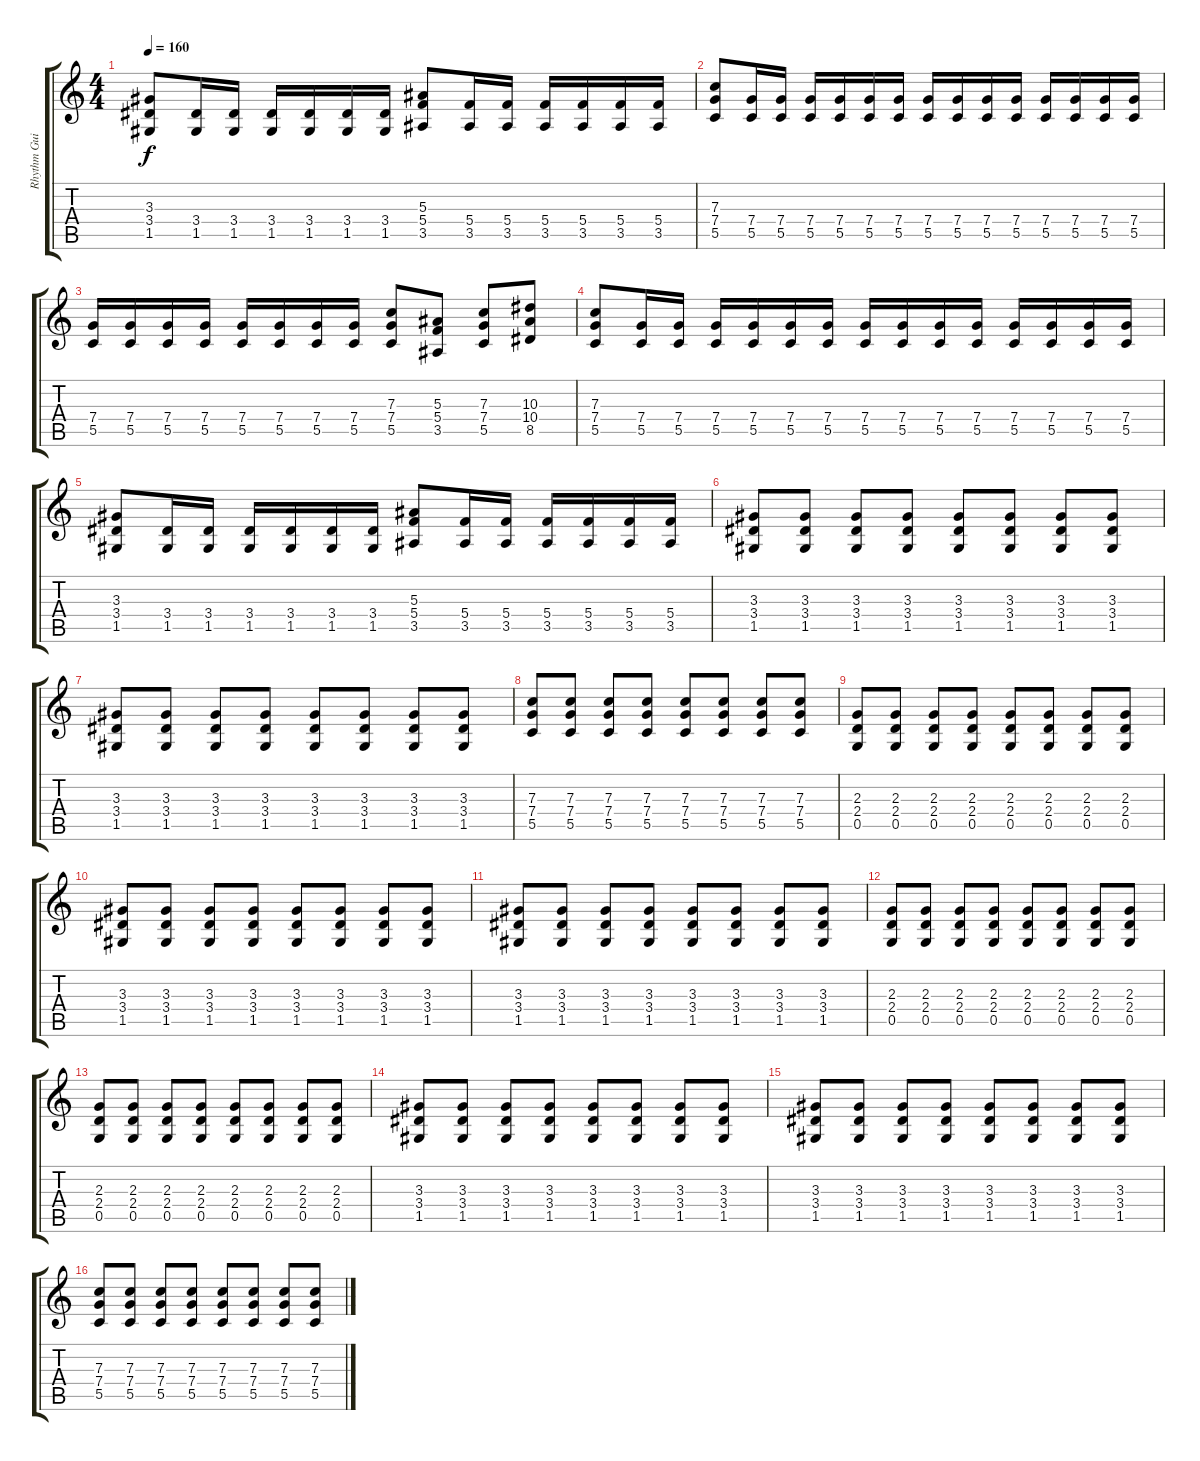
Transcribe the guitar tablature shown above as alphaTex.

\track ("Rhythm Guitar" "Rhythm Gui") {instrument distortionguitar}
\staff {score tabs}
\tuning (D4 A3 F3 C3 G2 C2) {hide}
\ts (4 4)
\tempo 160
\clef g2
\ks c
(3.3 3.4 1.5).8{dy f} (3.4 1.5).16 (3.4 1.5).16 (3.4 1.5).16 (3.4 1.5).16 (3.4 1.5).16 (3.4 1.5).16 (5.3 5.4 3.5).8 (5.4 3.5).16 (5.4 3.5).16 (5.4 3.5).16 (5.4 3.5).16 (5.4 3.5).16 (5.4 3.5).16 |
(7.3 7.4 5.5).8 (7.4 5.5).16 (7.4 5.5).16 (7.4 5.5).16 (7.4 5.5).16 (7.4 5.5).16 (7.4 5.5).16 (7.4 5.5).16 (7.4 5.5).16 (7.4 5.5).16 (7.4 5.5).16 (7.4 5.5).16 (7.4 5.5).16 (7.4 5.5).16 (7.4 5.5).16 |
(7.4 5.5).16 (7.4 5.5).16 (7.4 5.5).16 (7.4 5.5).16 (7.4 5.5).16 (7.4 5.5).16 (7.4 5.5).16 (7.4 5.5).16 (7.3 7.4 5.5).8 (5.3 5.4 3.5).8 (7.3 7.4 5.5).8 (10.3 10.4 8.5).8 |
(7.3 7.4 5.5).8 (7.4 5.5).16 (7.4 5.5).16 (7.4 5.5).16 (7.4 5.5).16 (7.4 5.5).16 (7.4 5.5).16 (7.4 5.5).16 (7.4 5.5).16 (7.4 5.5).16 (7.4 5.5).16 (7.4 5.5).16 (7.4 5.5).16 (7.4 5.5).16 (7.4 5.5).16 |
(3.3 3.4 1.5).8 (3.4 1.5).16 (3.4 1.5).16 (3.4 1.5).16 (3.4 1.5).16 (3.4 1.5).16 (3.4 1.5).16 (5.3 5.4 3.5).8 (5.4 3.5).16 (5.4 3.5).16 (5.4 3.5).16 (5.4 3.5).16 (5.4 3.5).16 (5.4 3.5).16 |
(3.3 3.4 1.5).8 (3.3 3.4 1.5).8 (3.3 3.4 1.5).8 (3.3 3.4 1.5).8 (3.3 3.4 1.5).8 (3.3 3.4 1.5).8 (3.3 3.4 1.5).8 (3.3 3.4 1.5).8 |
(3.3 3.4 1.5).8 (3.3 3.4 1.5).8 (3.3 3.4 1.5).8 (3.3 3.4 1.5).8 (3.3 3.4 1.5).8 (3.3 3.4 1.5).8 (3.3 3.4 1.5).8 (3.3 3.4 1.5).8 |
(7.3 7.4 5.5).8 (7.3 7.4 5.5).8 (7.3 7.4 5.5).8 (7.3 7.4 5.5).8 (7.3 7.4 5.5).8 (7.3 7.4 5.5).8 (7.3 7.4 5.5).8 (7.3 7.4 5.5).8 |
(2.3 2.4 0.5).8 (2.3 2.4 0.5).8 (2.3 2.4 0.5).8 (2.3 2.4 0.5).8 (2.3 2.4 0.5).8 (2.3 2.4 0.5).8 (2.3 2.4 0.5).8 (2.3 2.4 0.5).8 |
(3.3 3.4 1.5).8 (3.3 3.4 1.5).8 (3.3 3.4 1.5).8 (3.3 3.4 1.5).8 (3.3 3.4 1.5).8 (3.3 3.4 1.5).8 (3.3 3.4 1.5).8 (3.3 3.4 1.5).8 |
(3.3 3.4 1.5).8 (3.3 3.4 1.5).8 (3.3 3.4 1.5).8 (3.3 3.4 1.5).8 (3.3 3.4 1.5).8 (3.3 3.4 1.5).8 (3.3 3.4 1.5).8 (3.3 3.4 1.5).8 |
(2.3 2.4 0.5).8 (2.3 2.4 0.5).8 (2.3 2.4 0.5).8 (2.3 2.4 0.5).8 (2.3 2.4 0.5).8 (2.3 2.4 0.5).8 (2.3 2.4 0.5).8 (2.3 2.4 0.5).8 |
(2.3 2.4 0.5).8 (2.3 2.4 0.5).8 (2.3 2.4 0.5).8 (2.3 2.4 0.5).8 (2.3 2.4 0.5).8 (2.3 2.4 0.5).8 (2.3 2.4 0.5).8 (2.3 2.4 0.5).8 |
(3.3 3.4 1.5).8 (3.3 3.4 1.5).8 (3.3 3.4 1.5).8 (3.3 3.4 1.5).8 (3.3 3.4 1.5).8 (3.3 3.4 1.5).8 (3.3 3.4 1.5).8 (3.3 3.4 1.5).8 |
(3.3 3.4 1.5).8 (3.3 3.4 1.5).8 (3.3 3.4 1.5).8 (3.3 3.4 1.5).8 (3.3 3.4 1.5).8 (3.3 3.4 1.5).8 (3.3 3.4 1.5).8 (3.3 3.4 1.5).8 |
(7.3 7.4 5.5).8 (7.3 7.4 5.5).8 (7.3 7.4 5.5).8 (7.3 7.4 5.5).8 (7.3 7.4 5.5).8 (7.3 7.4 5.5).8 (7.3 7.4 5.5).8 (7.3 7.4 5.5).8
